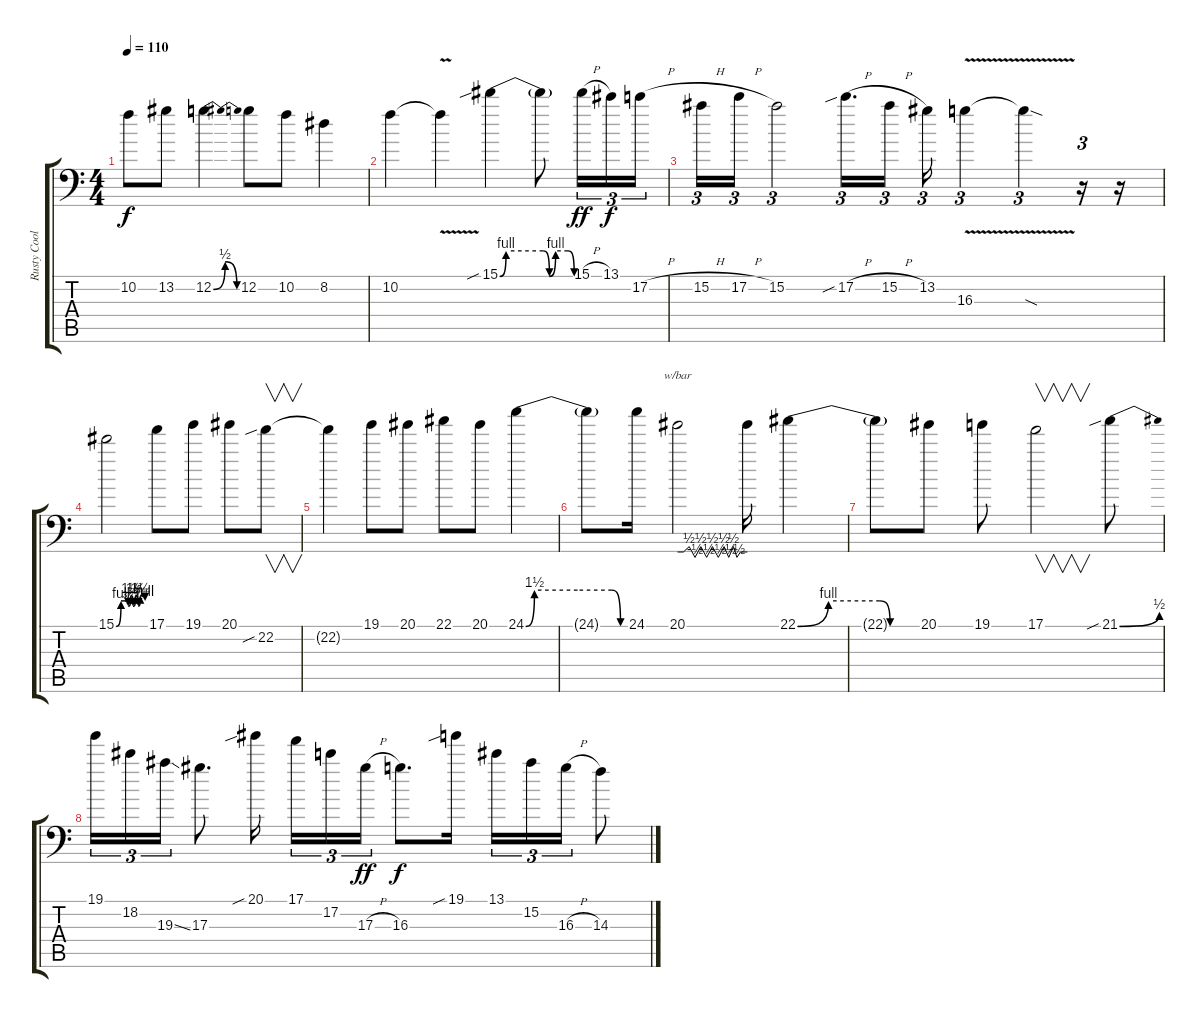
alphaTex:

\track ("Rusty Cooley (Solo)" "Rusty Cool") {instrument distortionguitar}
\staff {score tabs}
\tuning (C4 G3 Eb3 Bb2 F2 Bb1) {hide}
\ts (4 4)
\tempo 110
\clef f4
\ks c
10.2.8{dy f} 13.2.8 12.2{be (bendrelease 0 0 10 2 55 2 60 0)}.4 12.2.8 10.2.8 8.2.4 |
10.2.4 10.2{v t}.4 15.1{be (custom 0 0 5 4 35 4 40 0 45 4 55 4 60 0) sib}.4 15.1{t}.8 15.1{h}.16{tu (3 2) dy ff} 13.1.16{tu (3 2) dy f} 17.2{h}.16{tu (3 2)} |
15.2{h}.16{tu (3 2)} 17.2{h}.16{tu (3 2)} 15.2.2{tu (3 2)} 17.2{sib h}.16{d tu (3 2)} 15.2{h}.16{tu (3 2)} 13.2.16{tu (3 2)} 16.3{v}.4{tu (3 2)} 16.3{sod t}.4{tu (3 2)} r.16{tu (3 2)} r.16 |
15.1{be (custom 0 0 10 4 20 4 25 3 30 5 35 3 40 5 46 3 50 5 60 4)}.2 17.1.8 19.1.8 20.1.8 22.2{sib}.8{v} |
22.2{t}.4 19.1.8 20.1.8 22.1.8 20.1.8 24.1{be (custom 0 0 5 6 30 6 50 6 55 0 60 0)}.4 |
24.1{t}.8 24.1.16 20.1.2{tbe (custom default 0 0 5 0 10 2 15 -2 20 2 25 -2 30 2 35 -2 40 2 44 -2 48 2 51 -2 54 0 60 0)} 20.1{t}.16 22.1{be (custom 0 0 15 4 40 4 45 0 60 0)}.4 |
22.1{t}.8 20.1.8 19.1.8 17.1.2{v} 21.1{be (bend 0 0 60 2) sib}.8 |
19.1.16{tu (3 2)} 18.2.16{tu (3 2)} 19.3{ss}.16{tu (3 2)} 17.3.8{d} 20.1{sib}.16{beam splitsecondary} 17.1.16{tu (3 2)} 17.2.16{tu (3 2)} 17.3{h}.16{tu (3 2) dy ff} 16.3.8{d dy f} 19.1{sib}.16 13.1.16{tu (3 2)} 15.2.16{tu (3 2)} 16.3{h}.16{tu (3 2)} 14.3.8
